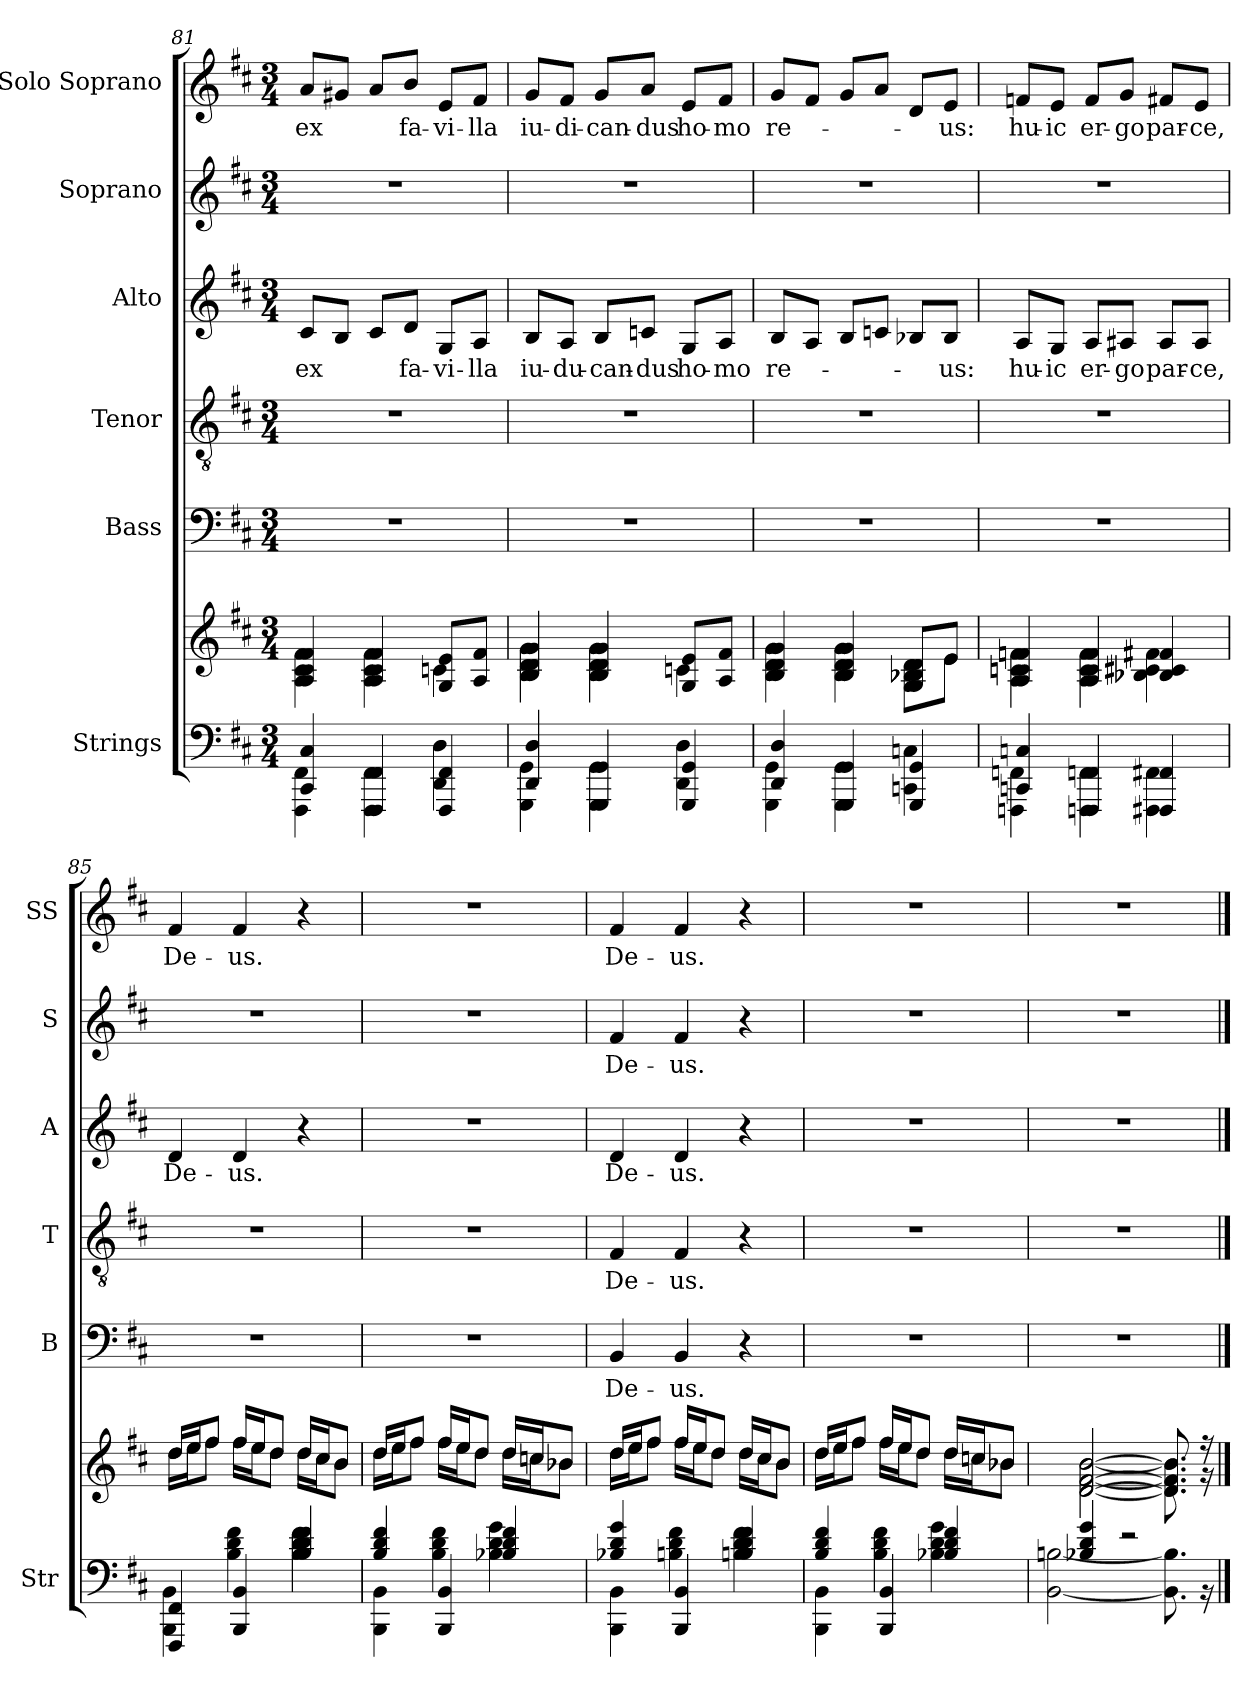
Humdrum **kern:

**kern	**kern	**kern	**text	**kern	**text	**kern	**text	**kern	**text	**kern	**text
*part6	*part6	*part5	*part5	*part4	*part4	*part3	*part3	*part2	*part2	*part1	*part1
*staff7	*staff6	*staff5	*staff5	*staff4	*staff4	*staff3	*staff3	*staff2	*staff2	*staff1	*staff1
*I"Strings	*	*I"Bass	*	*I"Tenor	*	*I"Alto	*	*I"Soprano	*	*I"Solo Soprano	*
*I'Str	*	*I'B	*	*I'T	*	*I'A	*	*I'S	*	*I'SS	*
*clefF4	*clefG2	*clefF4	*	*clefGv2	*	*clefG2	*	*clefG2	*	*clefG2	*
*k[f#c#]	*k[f#c#]	*k[f#c#]	*	*k[f#c#]	*	*k[f#c#]	*	*k[f#c#]	*	*k[f#c#]	*
*M3/4	*M3/4	*M3/4	*	*M3/4	*	*M3/4	*	*M3/4	*	*M3/4	*
=81	=81	=81	=81	=81	=81	=81	=81	=81	=81	=81	=81
*^	*^	*	*	*	*	*	*	*	*	*	*
!	!	!	!	!LO:N:vis=2	!	!LO:N:vis=2	!	!	!	!LO:N:vis=2	!	!	!
4CC#/ 4C#/	4FFF#\ 4FF#\	4A/ 4c#/ 4f#/	4A\ 4c#\ 4f#\	2.r	.	2.r	.	8c#L	ex	2.r	.	8aL	ex
.	.	.	.	.	.	.	.	8BJ	.	.	.	8g#XJ	.
4FFF#/ 4FF#/	4FFF#\ 4FF#\	4A/ 4c#/ 4f#/	4A\ 4c#\ 4f#\	.	.	.	.	8c#L	.	.	.	8aL	.
!	!	!	!	!	!	!	!	!	!LO:LY:b	!	!	!	!LO:LY:b
.	.	.	.	.	.	.	.	8dJ	fa-	.	.	8bJ	fa-
!	!	!	!	!	!	!	!	!	!LO:LY:b	!	!	!	!LO:LY:b
4FFF#/ 4FF#/	4DD\ 4D\	8G/ 8e/L	4cn\	.	.	.	.	8GL	-vi-	.	.	8eL	-vi-
!	!	!	!	!	!	!	!	!	!LO:LY:b	!	!	!	!LO:LY:b
.	.	8A/ 8f#/J	.	.	.	.	.	8AJ	-lla	.	.	8f#J	-lla
=82	=82	=82	=82	=82	=82	=82	=82	=82	=82	=82	=82	=82	=82
!	!	!	!	!LO:N:vis=2	!	!LO:N:vis=2	!	!	!LO:LY:b	!LO:N:vis=2	!	!	!LO:LY:b
4DD/ 4D/	4GGG\ 4GG\	4B/ 4d/ 4g/	4B\ 4d\ 4g\	2.r	.	2.r	.	8BL	iu-	2.r	.	8gL	iu-
!	!	!	!	!	!	!	!	!	!LO:LY:b	!	!	!	!LO:LY:b
.	.	.	.	.	.	.	.	8AJ	-du-	.	.	8f#J	-di-
!	!	!	!	!	!	!	!	!	!LO:LY:b	!	!	!	!LO:LY:b
4GGG/ 4GG/	4GGG\ 4GG\	4B/ 4d/ 4g/	4B\ 4d\ 4g\	.	.	.	.	8BL	-can-	.	.	8gL	-can-
!	!	!	!	!	!	!	!	!	!LO:LY:b	!	!	!	!LO:LY:b
.	.	.	.	.	.	.	.	8cnJ	-dus	.	.	8aJ	-dus
!	!	!	!	!	!	!	!	!	!LO:LY:b	!	!	!	!LO:LY:b
4GGG/ 4GG/	4DD\ 4D\	8G/ 8e/L	4cn\	.	.	.	.	8GL	ho-	.	.	8eL	ho-
!	!	!	!	!	!	!	!	!	!LO:LY:b	!	!	!	!LO:LY:b
.	.	8A/ 8f#/J	.	.	.	.	.	8AJ	-mo	.	.	8f#J	-mo
=83	=83	=83	=83	=83	=83	=83	=83	=83	=83	=83	=83	=83	=83
!	!	!	!	!LO:N:vis=2	!	!LO:N:vis=2	!	!	!LO:LY:b	!LO:N:vis=2	!	!	!LO:LY:b
4DD/ 4D/	4GGG\ 4GG\	4B/ 4d/ 4g/	4B\ 4d\ 4g\	2.r	.	2.r	.	8BL	re-	2.r	.	8gL	re-
.	.	.	.	.	.	.	.	8AJ	.	.	.	8f#J	.
4GGG/ 4GG/	4GGG\ 4GG\	4B/ 4d/ 4g/	4B\ 4d\ 4g\	.	.	.	.	8BL	.	.	.	8gL	.
.	.	.	.	.	.	.	.	8cnJ	.	.	.	8aJ	.
4GGG/ 4GG/	4CCn\ 4Cn\	8G/ 8B-X/ 8d/L	8G\ 8B-X\ 8d\L	.	.	.	.	8B-XL	.	.	.	8dL	.
!	!	!	!	!	!	!	!	!	!LO:LY:b	!	!	!	!LO:LY:b
.	.	8e/J	8e\J	.	.	.	.	8B-J	-us:	.	.	8eJ	-us:
=84	=84	=84	=84	=84	=84	=84	=84	=84	=84	=84	=84	=84	=84
!	!	!	!	!LO:N:vis=2	!	!LO:N:vis=2	!	!	!LO:LY:b	!LO:N:vis=2	!	!	!LO:LY:b
4CCn/ 4Cn/	4FFFn\ 4FFn\	4A/ 4cn/ 4fn/	4A\ 4cn\ 4fn\	2.r	.	2.r	.	8AL	hu-	2.r	.	8fnL	hu-
!	!	!	!	!	!	!	!	!	!LO:LY:b	!	!	!	!LO:LY:b
.	.	.	.	.	.	.	.	8GJ	-ic	.	.	8eJ	-ic
!	!	!	!	!	!	!	!	!	!LO:LY:b	!	!	!	!LO:LY:b
4FFFn/ 4FFn/	4FFF\ 4FF\	4A/ 4c/ 4f/	4A\ 4c\ 4f\	.	.	.	.	8AL	er-	.	.	8fL	er-
!	!	!	!	!	!	!	!	!	!	!	!	!	!LO:LY:b
.	.	.	.	.	.	.	.	8A#XJ	-go	.	.	8gJ	-go
!	!	!	!	!	!	!	!	!	!	!	!	!	!LO:LY:b
4FFF/ 4FF/	4FFF#X\ 4FF#X\	4B-X/ 4c#X/ 4f#X/	4B-X\ 4c#X\ 4f#X\	.	.	.	.	8A#L	par-	.	.	8f#XL	par-
!	!	!	!	!	!	!	!	!	!	!	!	!	!LO:LY:b
.	.	.	.	.	.	.	.	8A#J	-ce,	.	.	8eJ	-ce,
=85	=85	=85	=85	=85	=85	=85	=85	=85	=85	=85	=85	=85	=85
!	!	!	!	!LO:N:vis=2	!	!LO:N:vis=2	!	!	!LO:LY:b	!LO:N:vis=2	!	!	!LO:LY:b
4FFF#/ 4FF#/	4BBB\ 4BB\	16dd/LL	16dd\LL	2.r	.	2.r	.	4d	De-	2.r	.	4f#	De-
.	.	16ee/J	16ee\J	.	.	.	.	.	.	.	.	.	.
.	.	8ff#/J	8ff#\J	.	.	.	.	.	.	.	.	.	.
!	!	!	!	!	!	!	!	!	!LO:LY:b	!	!	!	!LO:LY:b
4BBB/ 4BB/	4B\ 4d\ 4f#\	16ff#/LL	16ff#\LL	.	.	.	.	4d	-us.	.	.	4f#	-us.
.	.	16ee/J	16ee\J	.	.	.	.	.	.	.	.	.	.
.	.	8dd/J	8dd\J	.	.	.	.	.	.	.	.	.	.
4B/ 4d/ 4f#/	4B\ 4d\ 4f#\	16dd/LL	16dd\LL	.	.	.	.	4r	.	.	.	4r	.
.	.	16cc#/J	16cc#\J	.	.	.	.	.	.	.	.	.	.
.	.	8b/J	8b\J	.	.	.	.	.	.	.	.	.	.
=86	=86	=86	=86	=86	=86	=86	=86	=86	=86	=86	=86	=86	=86
!	!	!	!	!LO:N:vis=2	!	!LO:N:vis=2	!	!LO:N:vis=2	!	!LO:N:vis=2	!	!LO:N:vis=2	!
4B/ 4d/ 4f#/	4BBB\ 4BB\	16dd/LL	16dd\LL	2.r	.	2.r	.	2.r	.	2.r	.	2.r	.
.	.	16ee/J	16ee\J	.	.	.	.	.	.	.	.	.	.
.	.	8ff#/J	8ff#\J	.	.	.	.	.	.	.	.	.	.
4BBB/ 4BB/	4B\ 4d\ 4f#\	16ff#/LL	16ff#\LL	.	.	.	.	.	.	.	.	.	.
.	.	16ee/J	16ee\J	.	.	.	.	.	.	.	.	.	.
.	.	8dd/J	8dd\J	.	.	.	.	.	.	.	.	.	.
4B/ 4d/ 4f#/	4B-X\ 4d\ 4g\	16dd/LL	16dd\LL	.	.	.	.	.	.	.	.	.	.
.	.	16ccn/J	16ccn\J	.	.	.	.	.	.	.	.	.	.
.	.	8b-X/J	8b-X\J	.	.	.	.	.	.	.	.	.	.
=87	=87	=87	=87	=87	=87	=87	=87	=87	=87	=87	=87	=87	=87
!	!	!	!	!	!LO:LY:b	!	!LO:LY:b	!	!LO:LY:b	!	!LO:LY:b	!	!LO:LY:b
4B-X/ 4d/ 4g/	4BBB\ 4BB\	16dd/LL	16dd\LL	4BB	De-	4F#	De-	4d	De-	4f#	De-	4f#	De-
.	.	16ee/J	16ee\J	.	.	.	.	.	.	.	.	.	.
.	.	8ff#/J	8ff#\J	.	.	.	.	.	.	.	.	.	.
!	!	!	!	!	!LO:LY:b	!	!LO:LY:b	!	!LO:LY:b	!	!LO:LY:b	!	!LO:LY:b
4BBB/ 4BB/	4B\ 4d\ 4f#\	16ff#/LL	16ff#\LL	4BB	-us.	4F#	-us.	4d	-us.	4f#	-us.	4f#	-us.
.	.	16ee/J	16ee\J	.	.	.	.	.	.	.	.	.	.
.	.	8dd/J	8dd\J	.	.	.	.	.	.	.	.	.	.
4Bn/ 4d/ 4f#/	4B\ 4d\ 4f#\	16dd/LL	16dd\LL	4r	.	4r	.	4r	.	4r	.	4r	.
.	.	16cc#/J	16cc#\J	.	.	.	.	.	.	.	.	.	.
.	.	8b/J	8b\J	.	.	.	.	.	.	.	.	.	.
=88	=88	=88	=88	=88	=88	=88	=88	=88	=88	=88	=88	=88	=88
!	!	!	!	!LO:N:vis=2	!	!LO:N:vis=2	!	!LO:N:vis=2	!	!LO:N:vis=2	!	!LO:N:vis=2	!
4B/ 4d/ 4f#/	4BBB\ 4BB\	16dd/LL	16dd\LL	2.r	.	2.r	.	2.r	.	2.r	.	2.r	.
.	.	16ee/J	16ee\J	.	.	.	.	.	.	.	.	.	.
.	.	8ff#/J	8ff#\J	.	.	.	.	.	.	.	.	.	.
4BBB/ 4BB/	4B\ 4d\ 4f#\	16ff#/LL	16ff#\LL	.	.	.	.	.	.	.	.	.	.
.	.	16ee/J	16ee\J	.	.	.	.	.	.	.	.	.	.
.	.	8dd/J	8dd\J	.	.	.	.	.	.	.	.	.	.
4B/ 4d/ 4f#/	4B-X\ 4d\ 4g\	16dd/LL	16dd\LL	.	.	.	.	.	.	.	.	.	.
.	.	16ccn/J	16ccn\J	.	.	.	.	.	.	.	.	.	.
.	.	8b-X/J	8b-X\J	.	.	.	.	.	.	.	.	.	.
=89	=89	=89	=89	=89	=89	=89	=89	=89	=89	=89	=89	=89	=89
!	!	!	!	!LO:N:vis=2	!	!LO:N:vis=2	!	!LO:N:vis=2	!	!LO:N:vis=2	!	!LO:N:vis=2	!
4B-X/ 4d/ 4g/	[2BB\ [2B\	[2d/ [2f#/ [2b/	[2d\ [2f#\ [2b\	2.r	.	2.r	.	2.r	.	2.r	.	2.r	.
2r	.	.	.	.	.	.	.	.	.	.	.	.	.
.	8.BB\] 8.B\]	8.d/] 8.f#/] 8.b/]	8.d\] 8.f#\] 8.b\]	.	.	.	.	.	.	.	.	.	.
.	16r	16r	16r	.	.	.	.	.	.	.	.	.	.
*v	*v	*	*	*	*	*	*	*	*	*	*	*	*
*	*v	*v	*	*	*	*	*	*	*	*	*	*
==	==	==	==	==	==	==	==	==	==	==	==
*-	*-	*-	*-	*-	*-	*-	*-	*-	*-	*-	*-
